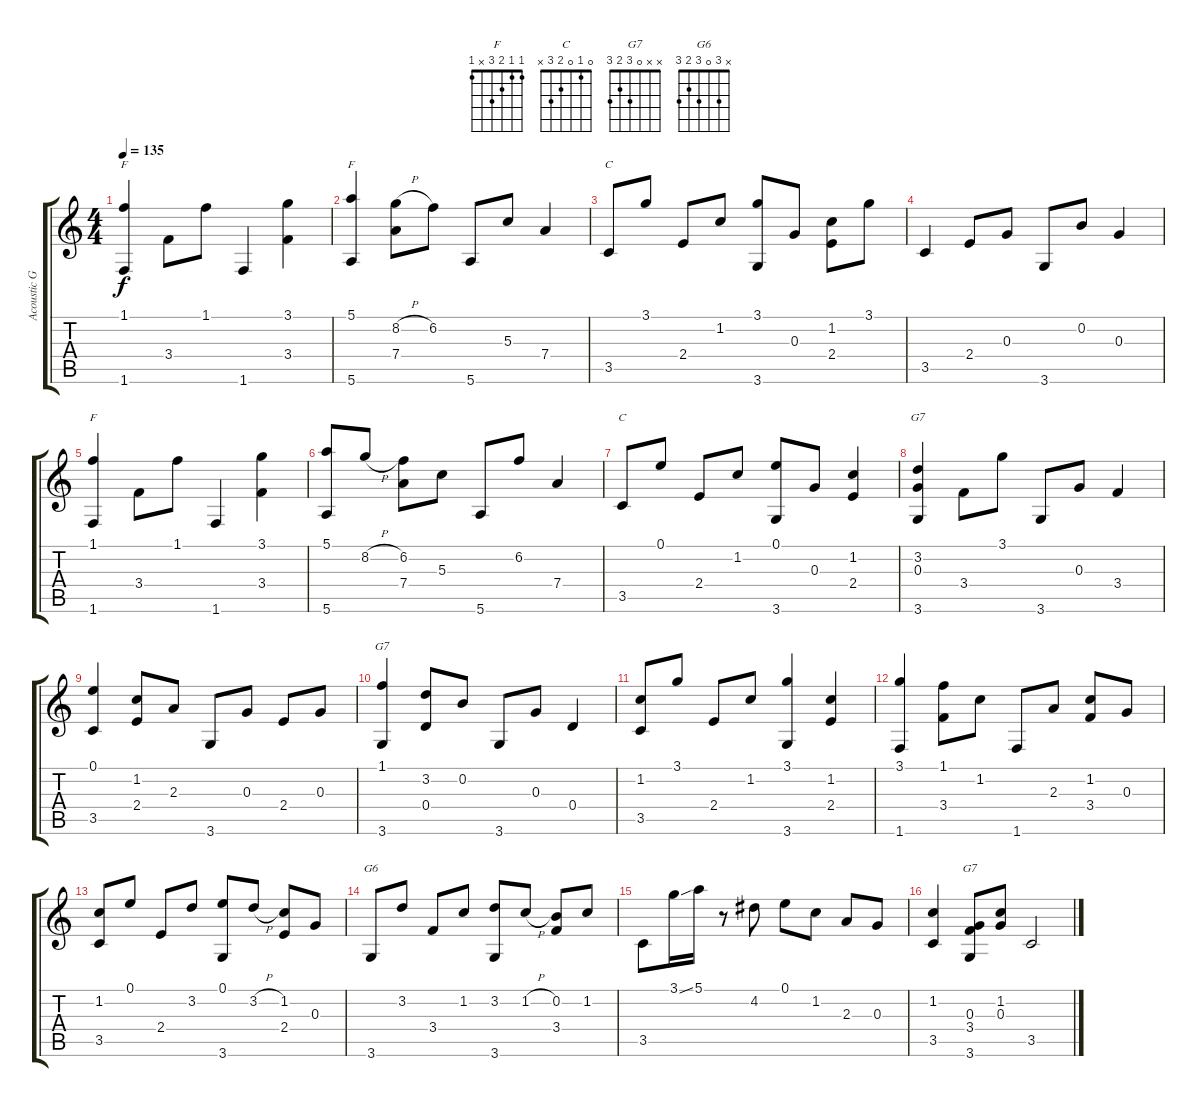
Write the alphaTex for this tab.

\track ("Acoustic Guitar" "Acoustic G") {instrument acousticguitarsteel}
\staff {score tabs}
\tuning (E4 B3 G3 D3 A2 E2) {hide}
\chord ("F" 1 1 2 3 0 1) {barre 1}
\chord ("F" 5 6 5 7 x 5) {firstfret 5}
\chord ("C" 3 1 0 2 3 x)
\chord ("F" 1 1 2 3 x 1)
\chord ("C" 0 1 0 2 3 x)
\chord ("G7" 3 3 0 3 2 3) {barre 3}
\chord ("G7" 1 3 0 0 2 3)
\chord ("G6" x 3 0 3 2 3)
\chord ("G7" x x 0 3 2 3)
\ts (4 4)
\tempo 135
\clef g2
\ks c
(1.1 1.6).4{ch "F" dy f} 3.4.8 1.1.8 1.6.4 (3.1 3.4).4 |
(5.1 5.6).4{ch "F"} (8.2{h} 7.4).8 6.2.8 5.6.8 5.3.8 7.4.4 |
3.5.8{ch "C"} 3.1.8 2.4.8 1.2.8 (3.1 3.6).8 0.3.8 (1.2 2.4).8 3.1.8 |
3.5.4 2.4.8 0.3.8 3.6.8 0.2.8 0.3.4 |
(1.1 1.6).4{ch "F"} 3.4.8 1.1.8 1.6.4 (3.1 3.4).4 |
(5.1 5.6).8 8.2{h}.8 (6.2 7.4).8 5.3.8 5.6.8 6.2.8 7.4.4 |
3.5.8{ch "C"} 0.1.8 2.4.8 1.2.8 (0.1 3.6).8 0.3.8 (1.2 2.4).4 |
(3.2 0.3 3.6).4{ch "G7"} 3.4.8 3.1.8 3.6.8 0.3.8 3.4.4 |
(0.1 3.5).4 (1.2 2.4).8 2.3.8 3.6.8 0.3.8 2.4.8 0.3.8 |
(1.1 3.6).4{ch "G7"} (3.2 0.4).8 0.2.8 3.6.8 0.3.8 0.4.4 |
(1.2 3.5).8 3.1.8 2.4.8 1.2.8 (3.1 3.6).4 (1.2 2.4).4 |
(3.1 1.6).4 (1.1 3.4).8 1.2.8 1.6.8 2.3.8 (1.2 3.4).8 0.3.8 |
(1.2 3.5).8 0.1.8 2.4.8 3.2.8 (0.1 3.6).8 3.2{h}.8 (1.2 2.4).8 0.3.8 |
3.6.8{ch "G6"} 3.2.8 3.4.8 1.2.8 (3.2 3.6).8 1.2{h}.8 (0.2 3.4).8 1.2.8 |
3.5.8 3.1{ss}.16 5.1.16 r.8 4.2.8 0.1.8 1.2.8 2.3.8 0.3.8 |
(1.2 3.5).4 (0.3 3.4 3.6).8{ch "G7"} (1.2 0.3).8 3.5.2
